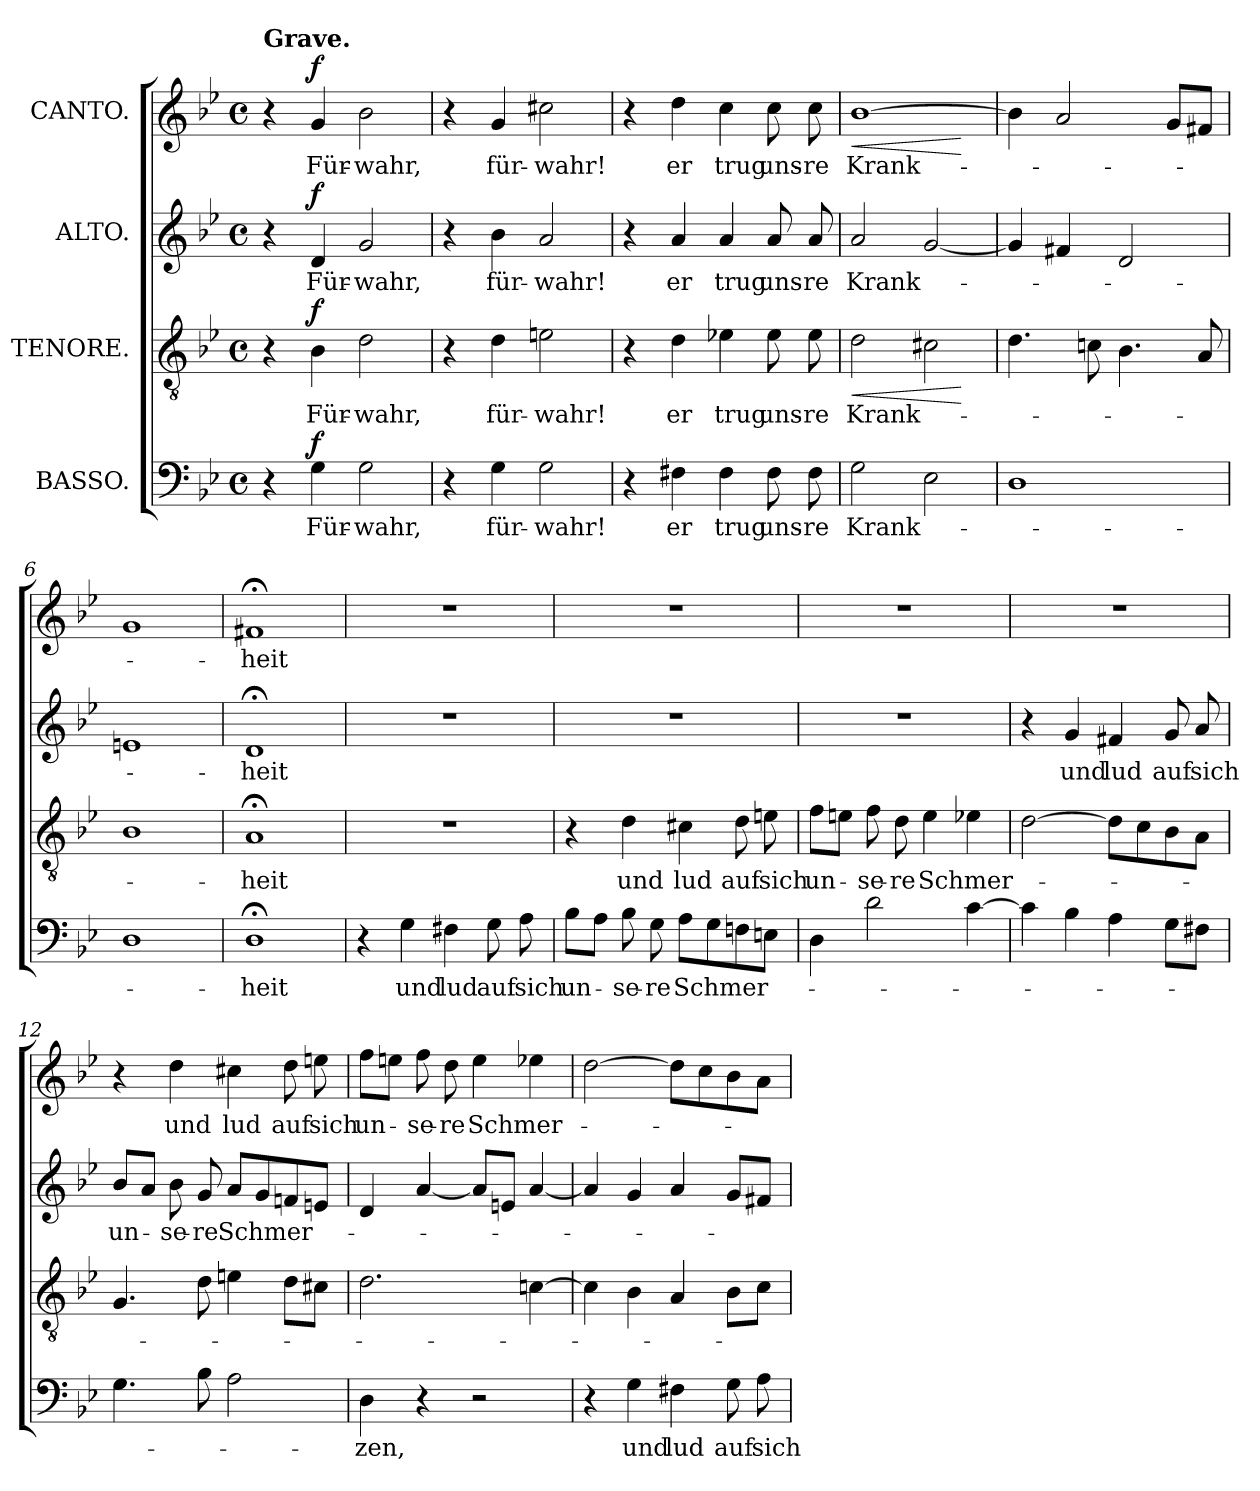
**kern	**text	**dynam	**kern	**text	**dynam	**kern	**text	**dynam	**kern	**text	**dynam
*part4	*part4	*part4	*part3	*part3	*part3	*part2	*part2	*part2	*part1	*part1	*part1
*staff4	*staff4	*staff4	*staff3	*staff3	*staff3	*staff2	*staff2	*staff2	*staff1	*staff1	*staff1
*I"BASSO.	*	*	*I"TENORE.	*	*	*I"ALTO.	*	*	*I"CANTO.	*	*
*clefF4	*	*	*clefGv2	*	*	*clefG2	*	*	*clefG2	*	*
*k[b-e-]	*	*	*k[b-e-]	*	*	*k[b-e-]	*	*	*k[b-e-]	*	*
*M4/4	*	*	*M4/4	*	*	*M4/4	*	*	*M4/4	*	*
*met(c)	*	*	*met(c)	*	*	*met(c)	*	*	*met(c)	*	*
=1	=1	=1	=1	=1	=1	=1	=1	=1	=1	=1	=1
!	!	!	!	!	!	!	!	!	!LO:TX:a:B:t=Grave.	!	!
4r	.	.	4r	.	.	4r	.	.	4r	.	.
!	!LO:LY:b	!LO:DY:a	!	!LO:LY:b	!LO:DY:a	!	!LO:LY:b	!LO:DY:a	!	!LO:LY:b	!LO:DY:a
4G\	Für-	f	4B-\	Für-	f	4d/	Für-	f	4g/	Für-	f
!	!LO:LY:b	!	!	!LO:LY:b	!	!	!LO:LY:b	!	!	!LO:LY:b	!
2G\	-wahr,	.	2d\	-wahr,	.	2g/	-wahr,	.	2b-\	-wahr,	.
=2	=2	=2	=2	=2	=2	=2	=2	=2	=2	=2	=2
4r	.	.	4r	.	.	4r	.	.	4r	.	.
!	!LO:LY:b	!	!	!LO:LY:b	!	!	!LO:LY:b	!	!	!LO:LY:b	!
4G\	für-	.	4d\	für-	.	4b-\	für-	.	4g/	für-	.
!	!LO:LY:b	!	!	!LO:LY:b	!	!	!LO:LY:b	!	!	!LO:LY:b	!
2G\	-wahr!	.	2en\	-wahr!	.	2a/	-wahr!	.	2cc#X\	-wahr!	.
=3	=3	=3	=3	=3	=3	=3	=3	=3	=3	=3	=3
4r	.	.	4r	.	.	4r	.	.	4r	.	.
!	!LO:LY:b	!	!	!LO:LY:b	!	!	!LO:LY:b	!	!	!LO:LY:b	!
4F#X\	er	.	4d\	er	.	4a/	er	.	4dd\	er	.
!	!LO:LY:b	!	!	!LO:LY:b	!	!	!LO:LY:b	!	!	!LO:LY:b	!
4F#\	trug	.	4e-X\	trug	.	4a/	trug	.	4cc\	trug	.
!	!LO:LY:b	!	!	!LO:LY:b	!	!	!LO:LY:b	!	!	!LO:LY:b	!
8F#\	uns-	.	8e-\	uns-	.	8a/	uns-	.	8cc\	uns-	.
!	!LO:LY:b	!	!	!LO:LY:b	!	!	!LO:LY:b	!	!	!LO:LY:b	!
8F#\	-re	.	8e-\	-re	.	8a/	-re	.	8cc\	-re	.
=4	=4	=4	=4	=4	=4	=4	=4	=4	=4	=4	=4
!	!LO:LY:b	!	!	!LO:LY:b	!LO:HP:b	!	!LO:LY:b	!	!	!LO:LY:b	!LO:HP:b
2G\	Krank-	.	2d\	Krank-	<	2a/	Krank-	.	[1b-	Krank-	<
2E-\	.	.	2c#X\	.	.	[2g/	.	.	.	.	.
.	.	.	.	.	[	.	.	.	.	.	[
!!LO:LB:g=z
=5	=5	=5	=5	=5	=5	=5	=5	=5	=5	=5	=5
1D	.	.	4.d\	.	.	4g/]	.	.	4b-\]	.	.
.	.	.	.	.	.	4f#X/	.	.	2a/	.	.
.	.	.	8cn\	.	.	.	.	.	.	.	.
.	.	.	4.B-\	.	.	2d/	.	.	.	.	.
.	.	.	.	.	.	.	.	.	8g/L	.	.
.	.	.	8A/	.	.	.	.	.	8f#X/J	.	.
=6	=6	=6	=6	=6	=6	=6	=6	=6	=6	=6	=6
1D	.	.	1B-	.	.	1en	.	.	1g	.	.
=7	=7	=7	=7	=7	=7	=7	=7	=7	=7	=7	=7
!	!LO:LY:b	!	!	!LO:LY:b	!	!	!LO:LY:b	!	!	!LO:LY:b	!
1D;<	-heit	.	1A;<	-heit	.	1d;<	-heit	.	1f#X;<	-heit	.
=8	=8	=8	=8	=8	=8	=8	=8	=8	=8	=8	=8
4r	.	.	1r	.	.	1r	.	.	1r	.	.
!	!LO:LY:b	!	!	!	!	!	!	!	!	!	!
4G\	und	.	.	.	.	.	.	.	.	.	.
!	!LO:LY:b	!	!	!	!	!	!	!	!	!	!
4F#X\	lud	.	.	.	.	.	.	.	.	.	.
!	!LO:LY:b	!	!	!	!	!	!	!	!	!	!
8G\	auf	.	.	.	.	.	.	.	.	.	.
!	!LO:LY:b	!	!	!	!	!	!	!	!	!	!
8A\	sich	.	.	.	.	.	.	.	.	.	.
=9	=9	=9	=9	=9	=9	=9	=9	=9	=9	=9	=9
!	!LO:LY:b	!	!	!	!	!	!	!	!	!	!
8B-\L	un-	.	4r	.	.	1r	.	.	1r	.	.
8A\J	.	.	.	.	.	.	.	.	.	.	.
!	!LO:LY:b	!	!	!LO:LY:b	!	!	!	!	!	!	!
8B-\	-se-	.	4d\	und	.	.	.	.	.	.	.
!	!LO:LY:b	!	!	!	!	!	!	!	!	!	!
8G\	-re	.	.	.	.	.	.	.	.	.	.
!	!LO:LY:b	!	!	!LO:LY:b	!	!	!	!	!	!	!
8A\L	Schmer-	.	4c#X\	lud	.	.	.	.	.	.	.
8G\	.	.	.	.	.	.	.	.	.	.	.
!	!	!	!	!LO:LY:b	!	!	!	!	!	!	!
8Fn\	.	.	8d\	auf	.	.	.	.	.	.	.
!	!	!	!	!LO:LY:b	!	!	!	!	!	!	!
8En\J	.	.	8en\	sich	.	.	.	.	.	.	.
!!LO:LB:g=z
=10	=10	=10	=10	=10	=10	=10	=10	=10	=10	=10	=10
!	!	!	!	!LO:LY:b	!	!	!	!	!	!	!
4D\	.	.	8f\L	un-	.	1r	.	.	1r	.	.
.	.	.	8en\J	.	.	.	.	.	.	.	.
!	!	!	!	!LO:LY:b	!	!	!	!	!	!	!
2d\	.	.	8f\	-se-	.	.	.	.	.	.	.
!	!	!	!	!LO:LY:b	!	!	!	!	!	!	!
.	.	.	8d\	-re	.	.	.	.	.	.	.
!	!	!	!	!LO:LY:b	!	!	!	!	!	!	!
.	.	.	4e\	Schmer-	.	.	.	.	.	.	.
[4c\	.	.	4e-X\	.	.	.	.	.	.	.	.
=11	=11	=11	=11	=11	=11	=11	=11	=11	=11	=11	=11
4c\]	.	.	[2d\	.	.	4r	.	.	1r	.	.
!	!	!	!	!	!	!	!LO:LY:b	!	!	!	!
4B-\	.	.	.	.	.	4g/	und	.	.	.	.
!	!	!	!	!	!	!	!LO:LY:b	!	!	!	!
4A\	.	.	8d\L]	.	.	4f#X/	lud	.	.	.	.
.	.	.	8c\	.	.	.	.	.	.	.	.
!	!	!	!	!	!	!	!LO:LY:b	!	!	!	!
8G\L	.	.	8B-\	.	.	8g/	auf	.	.	.	.
!	!	!	!	!	!	!	!LO:LY:b	!	!	!	!
8F#X\J	.	.	8A\J	.	.	8a/	sich	.	.	.	.
=12	=12	=12	=12	=12	=12	=12	=12	=12	=12	=12	=12
!	!	!	!	!	!	!	!LO:LY:b	!	!	!	!
4.G\	.	.	4.G/	.	.	8b-/L	un-	.	4r	.	.
.	.	.	.	.	.	8a/J	.	.	.	.	.
!	!	!	!	!	!	!	!LO:LY:b	!	!	!LO:LY:b	!
.	.	.	.	.	.	8b-\	-se-	.	4dd\	und	.
!	!	!	!	!	!	!	!LO:LY:b	!	!	!	!
8B-\	.	.	8d\	.	.	8g/	-re	.	.	.	.
!	!	!	!	!	!	!	!LO:LY:b	!	!	!LO:LY:b	!
2A\	.	.	4en\	.	.	8a/L	Schmer-	.	4cc#X\	lud	.
.	.	.	.	.	.	8g/	.	.	.	.	.
!	!	!	!	!	!	!	!	!	!	!LO:LY:b	!
.	.	.	8d\L	.	.	8fn/	.	.	8dd\	auf	.
!	!	!	!	!	!	!	!	!	!	!LO:LY:b	!
.	.	.	8c#X\J	.	.	8en/J	.	.	8een\	sich	.
!!LO:PB:g=z
=13	=13	=13	=13	=13	=13	=13	=13	=13	=13	=13	=13
!	!LO:LY:b	!	!	!	!	!	!	!	!	!LO:LY:b	!
4D\	zen,	.	2.d\	.	.	4d/	.	.	8ff\L	un-	.
.	.	.	.	.	.	.	.	.	8een\J	.	.
!	!	!	!	!	!	!	!	!	!	!LO:LY:b	!
4r	.	.	.	.	.	[4a/	.	.	8ff\	-se-	.
!	!	!	!	!	!	!	!	!	!	!LO:LY:b	!
.	.	.	.	.	.	.	.	.	8dd\	-re	.
!	!	!	!	!	!	!	!	!	!	!LO:LY:b	!
2r	.	.	.	.	.	8a/L]	.	.	4ee\	Schmer-	.
.	.	.	.	.	.	8en/J	.	.	.	.	.
.	.	.	[4cn\	.	.	[4a/	.	.	4ee-X\	.	.
=14	=14	=14	=14	=14	=14	=14	=14	=14	=14	=14	=14
4r	.	.	4c\]	.	.	4a/]	.	.	[2dd\	.	.
!	!LO:LY:b	!	!	!	!	!	!	!	!	!	!
4G\	und	.	4B-\	.	.	4g/	.	.	.	.	.
!	!LO:LY:b	!	!	!	!	!	!	!	!	!	!
4F#X\	lud	.	4A/	.	.	4a/	.	.	8dd\L]	.	.
.	.	.	.	.	.	.	.	.	8cc\	.	.
!	!LO:LY:b	!	!	!	!	!	!	!	!	!	!
8G\	auf	.	8B-\L	.	.	8g/L	.	.	8b-\	.	.
!	!LO:LY:b	!	!	!	!	!	!	!	!	!	!
8A\	sich	.	8c\J	.	.	8f#X/J	.	.	8a\J	.	.
=	=	=	=	=	=	=	=	=	=	=	=
*-	*-	*-	*-	*-	*-	*-	*-	*-	*-	*-	*-
